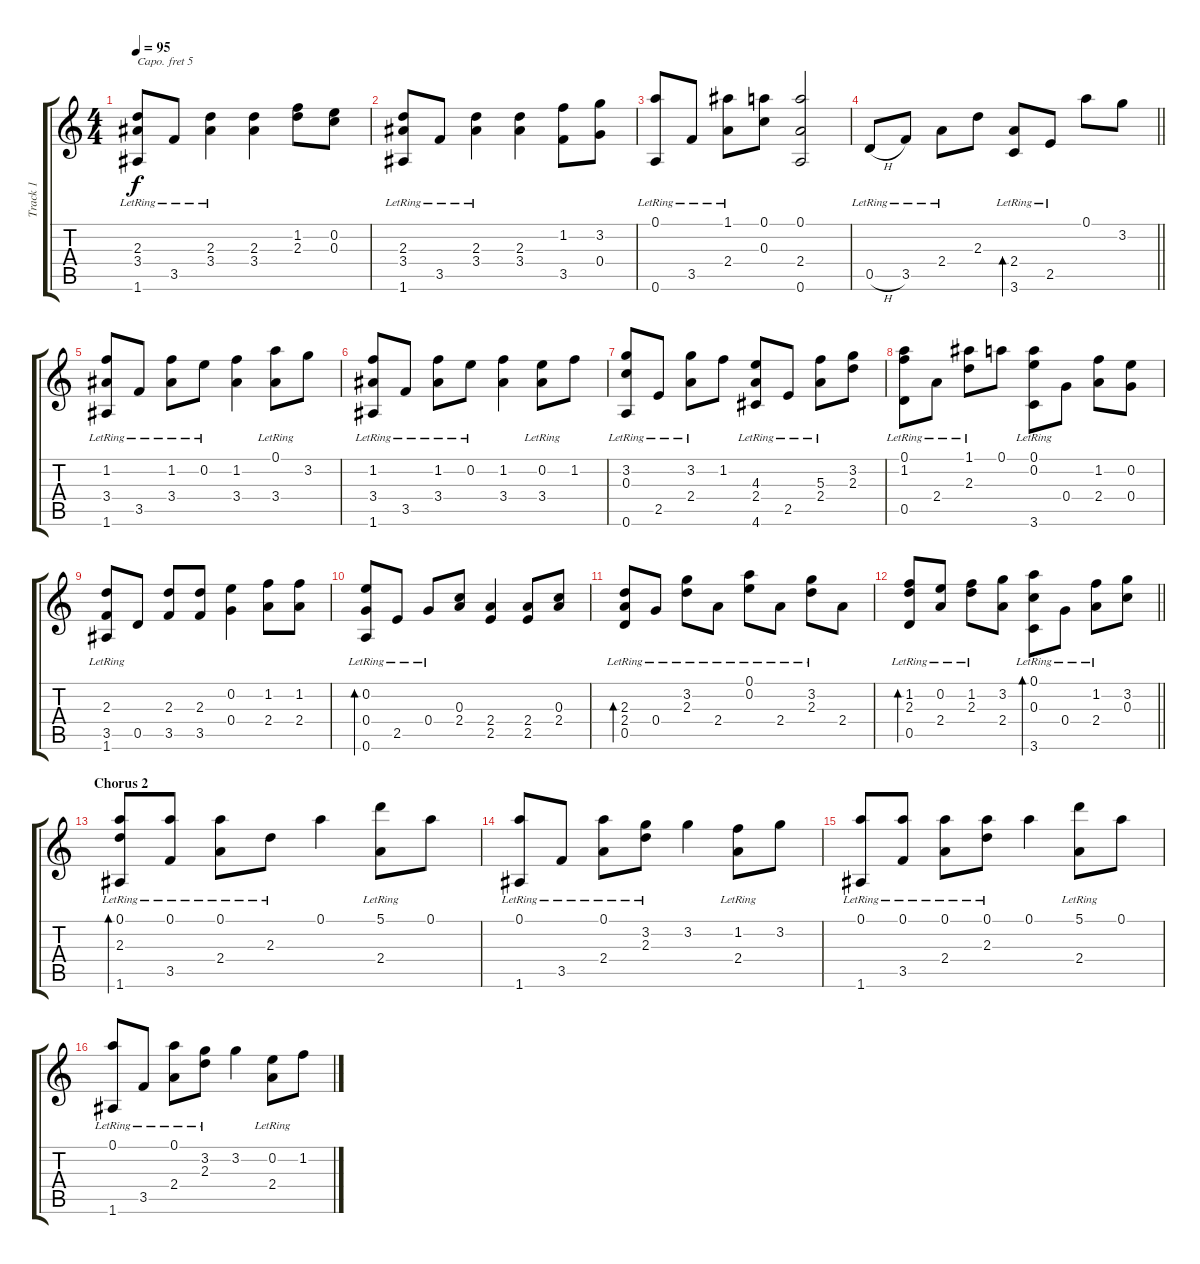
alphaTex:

\track ("Track 1" "Track 1") {instrument acousticguitarsteel}
\staff {score tabs}
\capo 5
\tuning (E4 B3 G3 D3 A2 E2) {hide}
\ts (4 4)
\tempo 95
\clef g2
\ks c
(2.3{lr} 3.4{lr} 1.6{lr}).8{dy f} 3.5{lr}.8 (2.3{lr} 3.4{lr}).4 (2.3 3.4).4 (1.2 2.3).8 (0.2 0.3).8 |
(2.3{lr} 3.4{lr} 1.6{lr}).8 3.5{lr}.8 (2.3{lr} 3.4{lr}).4 (2.3 3.4).4 (1.2 3.5).8 (3.2 0.4).8 |
(0.1{lr} 0.6{lr}).8 3.5{lr}.8 (1.1{lr} 2.4{lr}).8 (0.1 0.3).8 (0.1 2.4 0.6).2 |
\barLineRight lightlight
0.5{h lr}.8 3.5{lr}.8 2.4{lr}.8 2.3.8 (2.4{lr} 3.6{lr}).8{bd 120} 2.5{lr}.8 0.1.8 3.2.8 |
(1.2{lr} 3.4{lr} 1.6{lr}).8 3.5{lr}.8 (1.2{lr} 3.4{lr}).8 0.2{lr}.8 (1.2 3.4).4 (0.1 3.4{lr}).8 3.2.8 |
(1.2{lr} 3.4{lr} 1.6{lr}).8 3.5{lr}.8 (1.2{lr} 3.4{lr}).8 0.2{lr}.8 (1.2 3.4).4 (0.2 3.4{lr}).8 1.2.8 |
(3.2{lr} 0.3{lr} 0.6{lr}).8 2.5{lr}.8 (3.2{lr} 2.4{lr}).8 1.2.8 (4.3{lr} 2.4{lr} 4.6{lr}).8 2.5{lr}.8 (5.3 2.4{lr}).8 (3.2 2.3).8 |
(0.1{lr} 1.2{lr} 0.5{lr}).8 2.4{lr}.8 (1.1{lr} 2.3{lr}).8 0.1.8 (0.1{lr} 0.2{lr} 3.6{lr}).8 0.4.8 (1.2 2.4).8 (0.2 0.4).8 |
(2.3{lr} 3.5{lr} 1.6{lr}).8 0.5.8 (2.3 3.5).8 (2.3 3.5).8 (0.2 0.4).4 (1.2 2.4).8 (1.2 2.4).8 |
(0.2{lr} 0.4{lr} 0.6{lr}).8{bd 60} 2.5{lr}.8 0.4{lr}.8 (0.3 2.4).8 (2.4 2.5).4 (2.4 2.5).8 (0.3 2.4).8 |
(2.3{lr} 2.4{lr} 0.5{lr}).8{bd 60} 0.4{lr}.8 (3.2{lr} 2.3{lr}).8 2.4{lr}.8 (0.1{lr} 0.2{lr}).8 2.4{lr}.8 (3.2{lr} 2.3{lr}).8 2.4.8 |
\barLineRight lightlight
(1.2{lr} 2.3{lr} 0.5{lr}).8{bd 60} (0.2 2.4{lr}).8 (1.2 2.3{lr}).8 (3.2 2.4).8 (0.1{lr} 0.3{lr} 3.6{lr}).8{bd 60} 0.4{lr}.8 (1.2 2.4{lr}).8 (3.2 0.3).8 |
\section ("" "Chorus 2")
(0.1{lr} 2.3{lr} 1.6{lr}).8{bd 60} (0.1{lr} 3.5{lr}).8 (0.1{lr} 2.4{lr}).8 2.3{lr}.8 0.1.4 (5.1 2.4{lr}).8 0.1.8 |
(0.1{lr} 1.6{lr}).8 3.5{lr}.8 (0.1 2.4{lr}).8 (3.2 2.3{lr}).8 3.2.4 (1.2 2.4{lr}).8 3.2.8 |
(0.1{lr} 1.6{lr}).8 (0.1 3.5{lr}).8 (0.1 2.4{lr}).8 (0.1 2.3{lr}).8 0.1.4 (5.1 2.4{lr}).8 0.1.8 |
(0.1{lr} 1.6{lr}).8 3.5{lr}.8 (0.1 2.4{lr}).8 (3.2 2.3{lr}).8 3.2.4 (0.2 2.4{lr}).8 1.2.8
